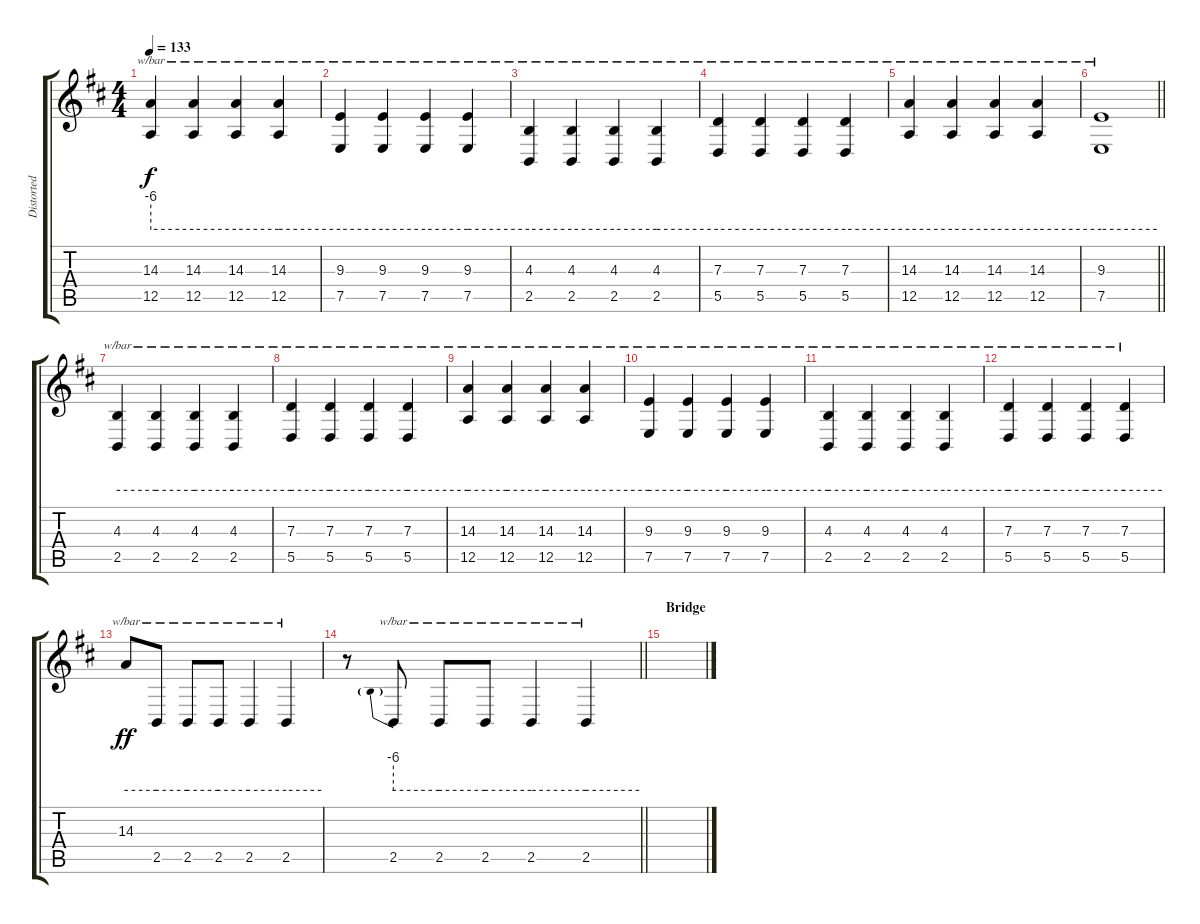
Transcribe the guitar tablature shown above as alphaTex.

\track ("Distorted Guitar" "Distorted ") {instrument distortionguitar}
\staff {score tabs}
\tuning (E4 B3 G3 D3 A2 E2) {hide}
\ts (4 4)
\tempo 133
\clef g2
\ks bminor
(14.3 12.5).4{tbe (hold default 0 -24 60 -24) dy f} (14.3 12.5).4{tbe (hold default 0 -24 60 -24)} (14.3 12.5).4{tbe (hold default 0 -24 60 -24)} (14.3 12.5).4{tbe (hold default 0 -24 60 -24)} |
(9.3 7.5).4{tbe (hold default 0 -24 60 -24)} (9.3 7.5).4{tbe (hold default 0 -24 60 -24)} (9.3 7.5).4{tbe (hold default 0 -24 60 -24)} (9.3 7.5).4{tbe (hold default 0 -24 60 -24)} |
(4.3 2.5).4{tbe (hold default 0 -24 60 -24)} (4.3 2.5).4{tbe (hold default 0 -24 60 -24)} (4.3 2.5).4{tbe (hold default 0 -24 60 -24)} (4.3 2.5).4{tbe (hold default 0 -24 60 -24)} |
(7.3 5.5).4{tbe (hold default 0 -24 60 -24)} (7.3 5.5).4{tbe (hold default 0 -24 60 -24)} (7.3 5.5).4{tbe (hold default 0 -24 60 -24)} (7.3 5.5).4{tbe (hold default 0 -24 60 -24)} |
(14.3 12.5).4{tbe (hold default 0 -24 60 -24)} (14.3 12.5).4{tbe (hold default 0 -24 60 -24)} (14.3 12.5).4{tbe (hold default 0 -24 60 -24)} (14.3 12.5).4{tbe (hold default 0 -24 60 -24)} |
\barLineRight lightlight
(9.3 7.5).1{tbe (hold default 0 -24 60 -24)} |
(4.3 2.5).4{tbe (hold default 0 -24 60 -24)} (4.3 2.5).4{tbe (hold default 0 -24 60 -24)} (4.3 2.5).4{tbe (hold default 0 -24 60 -24)} (4.3 2.5).4{tbe (hold default 0 -24 60 -24)} |
(7.3 5.5).4{tbe (hold default 0 -24 60 -24)} (7.3 5.5).4{tbe (hold default 0 -24 60 -24)} (7.3 5.5).4{tbe (hold default 0 -24 60 -24)} (7.3 5.5).4{tbe (hold default 0 -24 60 -24)} |
(14.3 12.5).4{tbe (hold default 0 -24 60 -24)} (14.3 12.5).4{tbe (hold default 0 -24 60 -24)} (14.3 12.5).4{tbe (hold default 0 -24 60 -24)} (14.3 12.5).4{tbe (hold default 0 -24 60 -24)} |
(9.3 7.5).4{tbe (hold default 0 -24 60 -24)} (9.3 7.5).4{tbe (hold default 0 -24 60 -24)} (9.3 7.5).4{tbe (hold default 0 -24 60 -24)} (9.3 7.5).4{tbe (hold default 0 -24 60 -24)} |
(4.3 2.5).4{tbe (hold default 0 -24 60 -24)} (4.3 2.5).4{tbe (hold default 0 -24 60 -24)} (4.3 2.5).4{tbe (hold default 0 -24 60 -24)} (4.3 2.5).4{tbe (hold default 0 -24 60 -24)} |
(7.3 5.5).4{tbe (hold default 0 -24 60 -24)} (7.3 5.5).4{tbe (hold default 0 -24 60 -24)} (7.3 5.5).4{tbe (hold default 0 -24 60 -24)} (7.3 5.5).4{tbe (hold default 0 -24 60 -24)} |
14.3.8{tbe (hold default 0 -24 60 -24) dy ff} 2.5.8{tbe (hold default 0 -24 60 -24)} 2.5.8{tbe (hold default 0 -24 60 -24)} 2.5.8{tbe (hold default 0 -24 60 -24)} 2.5.4{tbe (hold default 0 -24 60 -24)} 2.5.4{tbe (hold default 0 -24 60 -24)} |
\barLineRight lightlight
r.8 2.5.8{tbe (predive default 0 -24 60 -24)} 2.5.8{tbe (hold default 0 -24 60 -24)} 2.5.8{tbe (hold default 0 -24 60 -24)} 2.5.4{tbe (hold default 0 -24 60 -24)} 2.5.4{tbe (hold default 0 -24 60 -24)} |
\section ("" "Bridge")
